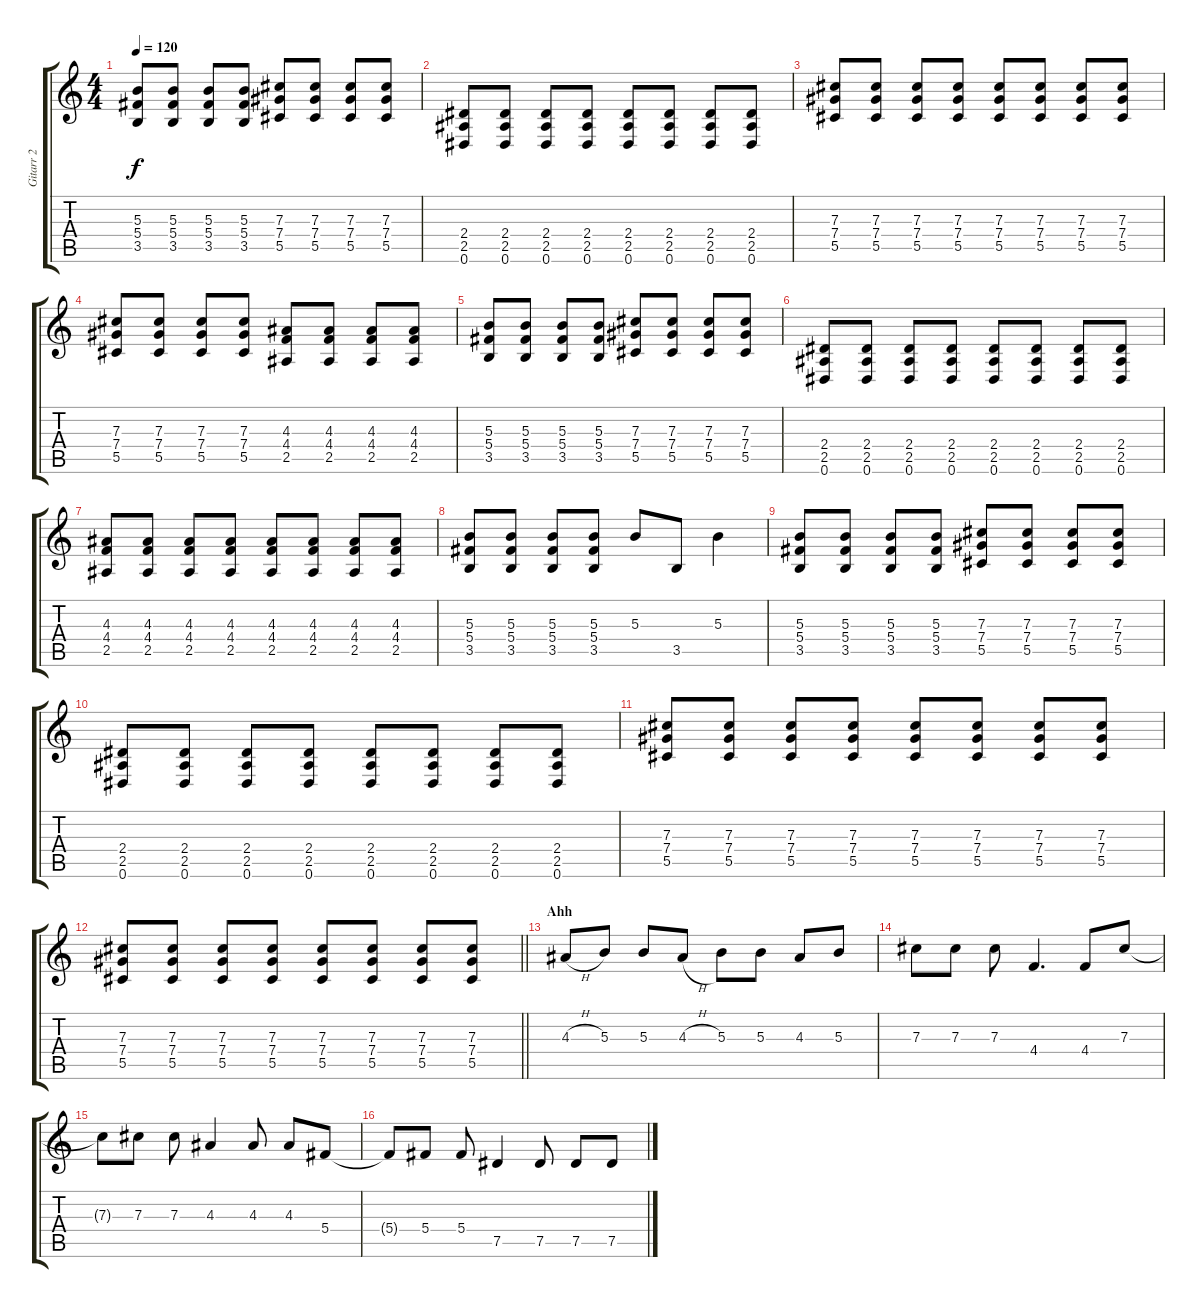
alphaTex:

\track ("Gitarr 2" "Gitarr 2") {instrument electricguitarjazz}
\staff {score tabs}
\tuning (Eb4 Bb3 Gb3 Db3 Ab2 Eb2) {hide}
\ts (4 4)
\tempo 120
\clef g2
\ks c
(5.3 5.4 3.5).8{dy f} (5.3 5.4 3.5).8 (5.3 5.4 3.5).8 (5.3 5.4 3.5).8 (7.3 7.4 5.5).8 (7.3 7.4 5.5).8 (7.3 7.4 5.5).8 (7.3 7.4 5.5).8 |
(2.4 2.5 0.6).8 (2.4 2.5 0.6).8 (2.4 2.5 0.6).8 (2.4 2.5 0.6).8 (2.4 2.5 0.6).8 (2.4 2.5 0.6).8 (2.4 2.5 0.6).8 (2.4 2.5 0.6).8 |
(7.3 7.4 5.5).8 (7.3 7.4 5.5).8 (7.3 7.4 5.5).8 (7.3 7.4 5.5).8 (7.3 7.4 5.5).8 (7.3 7.4 5.5).8 (7.3 7.4 5.5).8 (7.3 7.4 5.5).8 |
(7.3 7.4 5.5).8 (7.3 7.4 5.5).8 (7.3 7.4 5.5).8 (7.3 7.4 5.5).8 (4.3 4.4 2.5).8 (4.3 4.4 2.5).8 (4.3 4.4 2.5).8 (4.3 4.4 2.5).8 |
(5.3 5.4 3.5).8 (5.3 5.4 3.5).8 (5.3 5.4 3.5).8 (5.3 5.4 3.5).8 (7.3 7.4 5.5).8 (7.3 7.4 5.5).8 (7.3 7.4 5.5).8 (7.3 7.4 5.5).8 |
(2.4 2.5 0.6).8 (2.4 2.5 0.6).8 (2.4 2.5 0.6).8 (2.4 2.5 0.6).8 (2.4 2.5 0.6).8 (2.4 2.5 0.6).8 (2.4 2.5 0.6).8 (2.4 2.5 0.6).8 |
(4.3 4.4 2.5).8 (4.3 4.4 2.5).8 (4.3 4.4 2.5).8 (4.3 4.4 2.5).8 (4.3 4.4 2.5).8 (4.3 4.4 2.5).8 (4.3 4.4 2.5).8 (4.3 4.4 2.5).8 |
(5.3 5.4 3.5).8 (5.3 5.4 3.5).8 (5.3 5.4 3.5).8 (5.3 5.4 3.5).8 5.3.8 3.5.8 5.3.4 |
(5.3 5.4 3.5).8 (5.3 5.4 3.5).8 (5.3 5.4 3.5).8 (5.3 5.4 3.5).8 (7.3 7.4 5.5).8 (7.3 7.4 5.5).8 (7.3 7.4 5.5).8 (7.3 7.4 5.5).8 |
(2.4 2.5 0.6).8 (2.4 2.5 0.6).8 (2.4 2.5 0.6).8 (2.4 2.5 0.6).8 (2.4 2.5 0.6).8 (2.4 2.5 0.6).8 (2.4 2.5 0.6).8 (2.4 2.5 0.6).8 |
(7.3 7.4 5.5).8 (7.3 7.4 5.5).8 (7.3 7.4 5.5).8 (7.3 7.4 5.5).8 (7.3 7.4 5.5).8 (7.3 7.4 5.5).8 (7.3 7.4 5.5).8 (7.3 7.4 5.5).8 |
\barLineRight lightlight
(7.3 7.4 5.5).8 (7.3 7.4 5.5).8 (7.3 7.4 5.5).8 (7.3 7.4 5.5).8 (7.3 7.4 5.5).8 (7.3 7.4 5.5).8 (7.3 7.4 5.5).8 (7.3 7.4 5.5).8 |
\section ("" "Ahh")
4.3{h}.8{volume 15} 5.3.8 5.3.8 4.3{h}.8 5.3.8 5.3.8 4.3.8 5.3.8 |
7.3.8 7.3.8 7.3.8 4.4.4{d} 4.4.8 7.3.8 |
7.3{t}.8 7.3.8 7.3.8 4.3.4 4.3.8 4.3.8 5.4.8 |
5.4{t}.8 5.4.8 5.4.8 7.5.4 7.5.8 7.5.8 7.5.8
